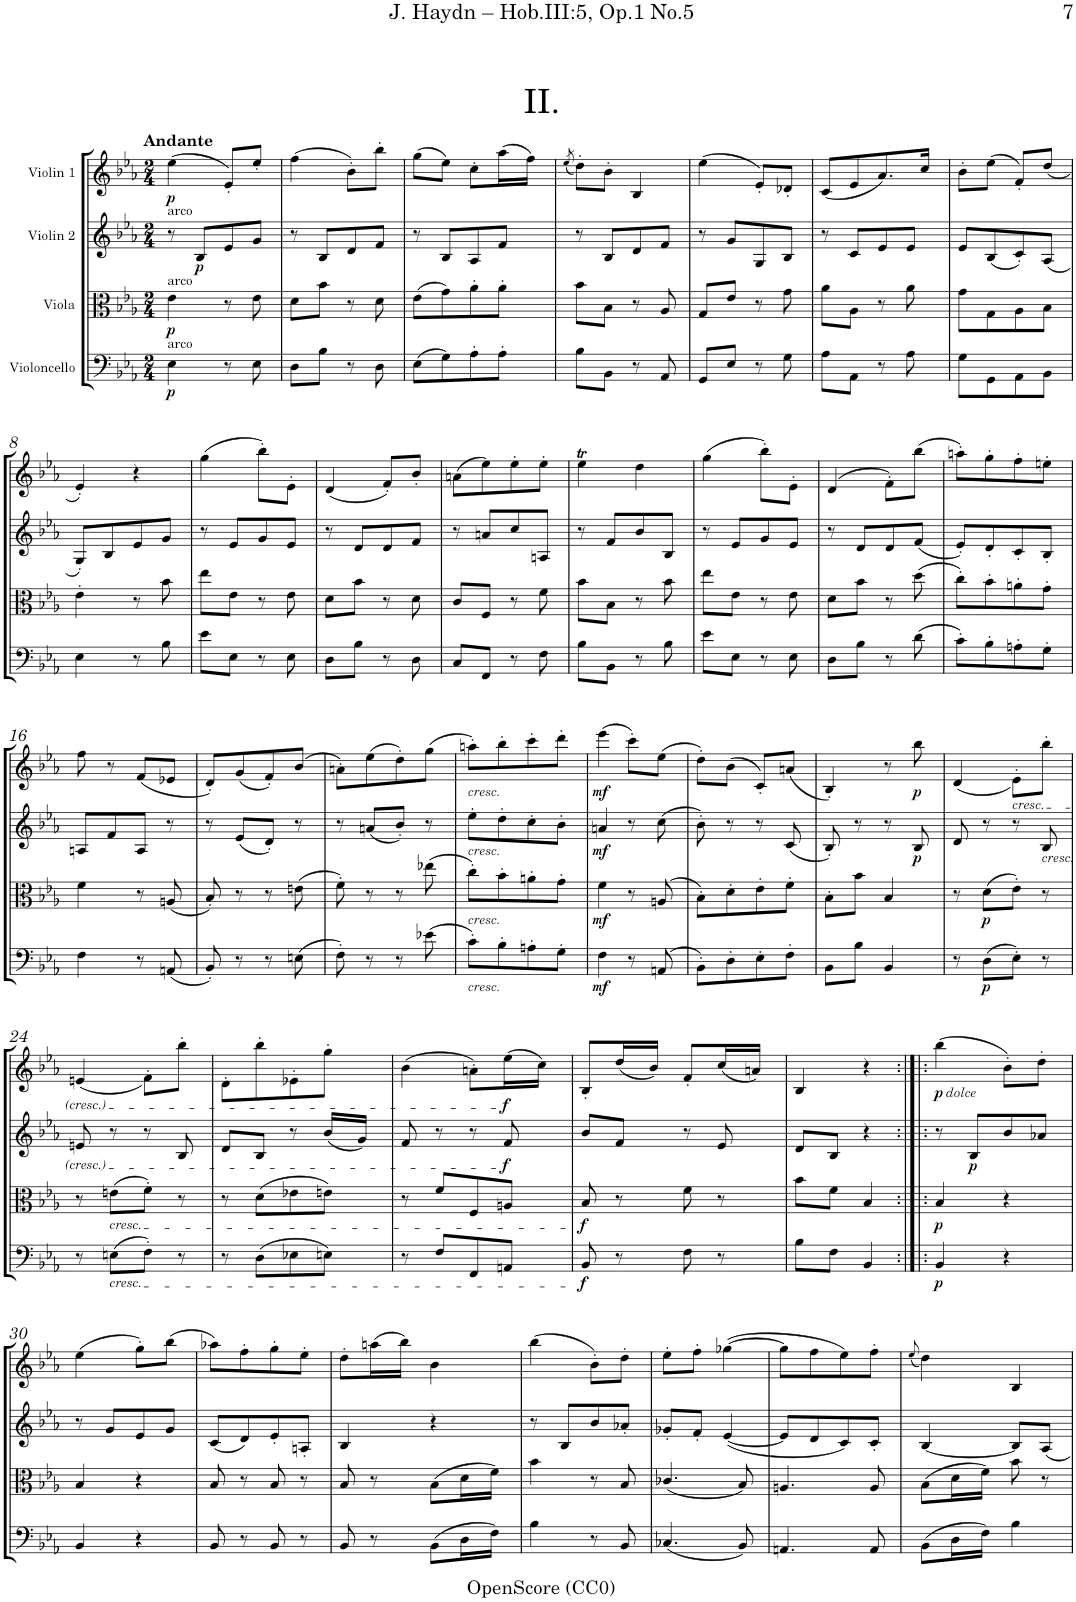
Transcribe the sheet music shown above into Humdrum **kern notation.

**kern	**dynam	**kern	**dynam	**kern	**dynam	**kern	**dynam
*part4	*part4	*part3	*part3	*part2	*part2	*part1	*part1
*staff4	*staff4	*staff3	*staff3	*staff2	*staff2	*staff1	*staff1
*I"Violoncello	*	*I"Viola	*	*I"Violin 2	*	*I"Violin 1	*
*I'Vc	*	*I'Vla	*	*I'Vln	*	*I'Vln	*
!!LO:PB:g=z
*clefF4	*	*clefC3	*	*clefG2	*	*clefG2	*
*k[b-e-a-]	*	*k[b-e-a-]	*	*k[b-e-a-]	*	*k[b-e-a-]	*
*M2/4	*	*M2/4	*	*M2/4	*	*M2/4	*
=1	=1	=1	=1	=1	=1	=1	=1
!	!	!	!	!	!	!LO:TX:a:t=II.	!
!	!	!	!	!	!	!LO:TX:a:B:t=Andante	!
!	!	!	!	!LO:TX:a:t=arco	!	!	!
!	!	!LO:TX:a:t=arco	!	!	!	!	!
!LO:TX:a:t=arco	!	!	!	!	!	!	!
!	!LO:DY:b	!	!LO:DY:b	!	!	!	!LO:DY:b
4E-\	p	4e-\	p	8r	.	(4ee-\	p
!	!	!	!	!	!LO:DY:b	!	!
.	.	.	.	8B-/L	p	.	.
8r	.	8r	.	8e-/	.	8e-'/L)	.
8E-\	.	8e-\	.	8g/J	.	8ee-'/J	.
=2	=2	=2	=2	=2	=2	=2	=2
8D\L	.	8d\L	.	8r	.	(4ff\	.
8B-\J	.	8b-\J	.	8B-/L	.	.	.
8r	.	8r	.	8d/	.	8b-'\L)	.
8D\	.	8d\	.	8f/J	.	8bb-'\J	.
=3	=3	=3	=3	=3	=3	=3	=3
(8E-\L	.	(8e-\L	.	8r	.	(8gg\L	.
8G\)	.	8g\)	.	8B-/L	.	8ee-\J)	.
8A-'\	.	8a-'\	.	8A-/	.	8cc'\L	.
8A-'\J	.	8a-'\J	.	8f/J	.	(16aa-\L	.
.	.	.	.	.	.	16ff\JJ)	.
=4	=4	=4	=4	=4	=4	=4	=4
.	.	.	.	.	.	(8qee-/	.
8B-\L	.	8b-\L	.	8r	.	8dd'\L)	.
8BB-\J	.	8B-\J	.	8B-/L	.	8b-'\J	.
8r	.	8r	.	8d/	.	4B-/	.
8AA-/	.	8A-/	.	8f/J	.	.	.
=5	=5	=5	=5	=5	=5	=5	=5
8GG/L	.	8G/L	.	8r	.	(4ee-\	.
8E-/J	.	8e-/J	.	8g/L	.	.	.
8r	.	8r	.	8G/	.	8e-'/L)	.
8G\	.	8g\	.	8B-/J	.	8d-X'/J	.
=6	=6	=6	=6	=6	=6	=6	=6
8A-\L	.	8a-\L	.	8r	.	(8c/L	.
8AA-\J	.	8A-\J	.	8c/L	.	8e-/	.
8r	.	8r	.	8e-/	.	8.a-/)	.
8A-\	.	8a-\	.	8e-/J	.	.	.
.	.	.	.	.	.	16cc/Jk	.
=7	=7	=7	=7	=7	=7	=7	=7
8G\L	.	8g\L	.	8e-/L	.	8b-'\L	.
8GG\	.	8G\	.	(8B-/	.	(8ee-\J	.
8AA-\	.	8A-\	.	8c'/)	.	8f'/L)	.
8BB-\J	.	8B-\J	.	(8A-/J	.	(8dd/J	.
!!LO:LB:g=z
=8	=8	=8	=8	=8	=8	=8	=8
4E-\	.	4e-'\	.	8G'/L)	.	4e-'/)	.
.	.	.	.	8B-/	.	.	.
8r	.	8r	.	8e-/	.	4r	.
8B-\	.	8b-\	.	8g/J	.	.	.
=9	=9	=9	=9	=9	=9	=9	=9
8e-\L	.	8ee-\L	.	8r	.	(4gg\	.
8E-\J	.	8e-\J	.	8e-/L	.	.	.
8r	.	8r	.	8g/	.	8bb-'\L)	.
8E-\	.	8e-\	.	8e-/J	.	8e-'\J	.
=10	=10	=10	=10	=10	=10	=10	=10
8D\L	.	8d\L	.	8r	.	(4d/	.
8B-\J	.	8b-\J	.	8d/L	.	.	.
8r	.	8r	.	8d/	.	8f'/L)	.
8D\	.	8d\	.	8f/J	.	8b-'/J	.
=11	=11	=11	=11	=11	=11	=11	=11
8C/L	.	8c/L	.	8r	.	(8an\L	.
8FF/J	.	8F/J	.	8an/L	.	8ee-\)	.
8r	.	8r	.	8cc/	.	8ee-'\	.
8F\	.	8f\	.	8An/J	.	8ee-'\J	.
=12	=12	=12	=12	=12	=12	=12	=12
8B-\L	.	8b-\L	.	8r	.	4ee-T\	.
8BB-\J	.	8B-\J	.	8f/L	.	.	.
8r	.	8r	.	8b-/	.	4dd\	.
8B-\	.	8b-\	.	8B-/J	.	.	.
=13	=13	=13	=13	=13	=13	=13	=13
8e-\L	.	8ee-\L	.	8r	.	(4gg\	.
8E-\J	.	8e-\J	.	8e-/L	.	.	.
8r	.	8r	.	8g/	.	8bb-'\L)	.
8E-\	.	8e-\	.	8e-/J	.	8e-'\J	.
=14	=14	=14	=14	=14	=14	=14	=14
8D\L	.	8d\L	.	8r	.	(4d/	.
8B-\J	.	8b-\J	.	8d/L	.	.	.
8r	.	8r	.	8d/	.	8f'\L)	.
(8d\	.	(8dd\	.	(8f/J	.	(8bb-\J	.
=15	=15	=15	=15	=15	=15	=15	=15
8c'\L)	.	8cc'\L)	.	8e-'/L)	.	8aan'\L)	.
8B-'\	.	8b-'\	.	8d'/	.	8gg'\	.
8An'\	.	8an'\	.	8c'/	.	8ff'\	.
8G'\J	.	8g'\J	.	8B-'/J	.	8een'\J	.
!!LO:LB:g=z
=16	=16	=16	=16	=16	=16	=16	=16
4F\	.	4f\	.	8An/L	.	8ff\	.
.	.	.	.	8f/	.	8r	.
8r	.	8r	.	8A/J	.	(8f/L	.
(8AAn/	.	(8An/	.	8r	.	8e-X/J	.
=17	=17	=17	=17	=17	=17	=17	=17
8BB-'/)	.	8B-'/)	.	8r	.	8d'/L)	.
8r	.	8r	.	(8e-/L	.	(8g/	.
8r	.	8r	.	8d'/J)	.	8f'/)	.
(8En\	.	(8en\	.	8r	.	(8b-/J	.
=18	=18	=18	=18	=18	=18	=18	=18
8F'\)	.	8f'\)	.	8r	.	8an'\L)	.
8r	.	8r	.	(8an/L	.	(8ee-\	.
8r	.	8r	.	8b-'/J)	.	8dd'\)	.
(8e-X\	.	(8ee-X\	.	8r	.	(8gg\J	.
=19	=19	=19	=19	=19	=19	=19	=19
!	!	!	!	!	!	!LO:TX:b:i:t=cresc.	!
!	!	!	!	!LO:TX:b:i:t=cresc.	!	!	!
!	!	!LO:TX:b:i:t=cresc.	!	!	!	!	!
!LO:TX:b:i:t=cresc.	!	!	!	!	!	!	!
8c'\L)	.	8cc'\L)	.	8ee-'\L	.	8aan'\L)	.
8B-'\	.	8b-'\	.	8dd'\	.	8bb-'\	.
8An'\	.	8an'\	.	8cc'\	.	8ccc'\	.
8G'\J	.	8g'\J	.	8b-'\J	.	8ddd'\J	.
=20	=20	=20	=20	=20	=20	=20	=20
!	!LO:DY:b	!	!LO:DY:b	!	!LO:DY:b	!	!LO:DY:b
4F\	mf	4f\	mf	4an/	mf	(4eee-\	mf
8r	.	8r	.	8r	.	8ccc'\L)	.
(8AAn/	.	(8An/	.	(8cc\	.	(8ee-\J	.
=21	=21	=21	=21	=21	=21	=21	=21
8BB-'\L)	.	8B-'\L)	.	8b-'\)	.	8dd'\L)	.
8D'\	.	8d'\	.	8r	.	(8b-\J	.
8E-'\	.	8e-'\	.	8r	.	8c'/L)	.
8F'\J	.	8f'\J	.	(8c/	.	(8an/J	.
=22	=22	=22	=22	=22	=22	=22	=22
8BB-\L	.	8B-'\L	.	8B-'/)	.	4B-'/)	.
8B-\J	.	8b-\J	.	8r	.	.	.
4BB-/	.	4B-/	.	8r	.	8r	.
!	!	!	!	!	!LO:DY:b	!	!LO:DY:b
.	.	.	.	8B-/	p	8bb-\	p
=23	=23	=23	=23	=23	=23	=23	=23
8r	.	8r	.	8d/	.	(<4d/	.
!	!LO:DY:b	!	!LO:DY:b	!	!	!	!
(8D\L	p	(8d\L	p	8r	.	.	.
!	!	!	!	!	!	!LO:TX:b:i:t=cresc.	!
8E-'\J)	.	8e-'\J)	.	8r	.	8e-'\L)	.
!	!	!	!	!LO:TX:b:i:t=cresc.	!	!	!
8r	.	8r	.	8B-/	.	8bb-'\J	.
!!LO:LB:g=z
=24	=24	=24	=24	=24	=24	=24	=24
8r	.	8r	.	8en/	.	(<4en/	.
!	!	!LO:TX:b:i:t=cresc.	!	!	!	!	!
!LO:TX:b:i:t=cresc.	!	!	!	!	!	!	!
(8En\L	.	(8en\L	.	8r	.	.	.
8F'\J)	.	8f'\J)	.	8r	.	8f'\L)	.
8r	.	8r	.	8B-/	.	8bb-'\J	.
=25	=25	=25	=25	=25	=25	=25	=25
8r	.	8r	.	8d/L	.	8d'\L	.
(8D\L	.	(8d\L	.	8B-/J	.	8bb-'\	.
8E-X\	.	8e-X\	.	8r	.	8e-X'\	.
8En\J)	.	8en\J)	.	(16b-/LL	.	8gg'\J	.
.	.	.	.	16g/JJ)	.	.	.
=26	=26	=26	=26	=26	=26	=26	=26
8r	.	8r	.	8f/	.	(4b-\	.
8F/L	.	8f/L	.	8r	.	.	.
8FF/	.	8F/	.	8r	.	8an'\L)	.
!	!	!	!	!	!LO:DY:b	!	!LO:DY:b
8AAn/J	.	8An/J	.	8f/	f	(16ee-\L	f
.	.	.	.	.	.	16cc\JJ)	.
=27	=27	=27	=27	=27	=27	=27	=27
!	!LO:DY:b	!	!LO:DY:b	!	!	!	!
8BB-/	f	8B-/	f	8b-/L	.	8B-'/L	.
8r	.	8r	.	8f/J	.	(16dd/L	.
.	.	.	.	.	.	16b-/JJ)	.
8F\	.	8f\	.	8r	.	8f'/L	.
8r	.	8r	.	8e-/	.	(16cc/L	.
.	.	.	.	.	.	16an/JJ)	.
=28	=28	=28	=28	=28	=28	=28	=28
8B-\L	.	8b-\L	.	8d/L	.	4B-/	.
8F\J	.	8f\J	.	8B-/J	.	.	.
4BB-/	.	4B-/	.	4r	.	4r	.
=29:|!|:	=29:|!|:	=29:|!|:	=29:|!|:	=29:|!|:	=29:|!|:	=29:|!|:	=29:|!|:
!	!	!	!	!	!	!LO:TX:b:i:t=dolce	!
!	!LO:DY:b	!	!LO:DY:b	!	!	!	!LO:DY:b
4BB-/	p	4B-/	p	8r	.	(4bb-\	p
!	!	!	!	!	!LO:DY:b	!	!
.	.	.	.	8B-/L	p	.	.
4r	.	4r	.	8b-/	.	8b-'\L)	.
.	.	.	.	8a-X/J	.	8dd'\J	.
!!LO:LB:g=z
=30	=30	=30	=30	=30	=30	=30	=30
4BB-/	.	4B-/	.	8r	.	(4ee-\	.
.	.	.	.	8g/L	.	.	.
4r	.	4r	.	8e-/	.	8gg'\L)	.
.	.	.	.	8g/J	.	(8bb-\J	.
=31	=31	=31	=31	=31	=31	=31	=31
8BB-/	.	8B-/	.	(8c/L	.	8aa-X\L)	.
8r	.	8r	.	8d/)	.	8ff'\	.
8BB-/	.	8B-/	.	8e-'/	.	8gg'\	.
8r	.	8r	.	8An'/J	.	8ee-'\J	.
=32	=32	=32	=32	=32	=32	=32	=32
8BB-/	.	8B-/	.	4B-/	.	8dd'\L	.
8r	.	8r	.	.	.	(16aan\L	.
.	.	.	.	.	.	16bb-\JJ)	.
(8BB-\L	.	(8B-\L	.	4r	.	4b-\	.
16D\L	.	16d\L	.	.	.	.	.
16F\JJ)	.	16f\JJ)	.	.	.	.	.
=33	=33	=33	=33	=33	=33	=33	=33
4B-\	.	4b-\	.	8r	.	(4bb-\	.
.	.	.	.	8B-/L	.	.	.
8r	.	8r	.	8b-/	.	8b-'\L)	.
8BB-/	.	8B-/	.	8a-X'/J	.	8dd'\J	.
=34	=34	=34	=34	=34	=34	=34	=34
(4.C-X/	.	(4.c-X/	.	8g-X'/L	.	8ee-'\L	.
.	.	.	.	8f'/J	.	8ff'\J	.
.	.	.	.	([4e-/	.	([4gg-X\	.
8BB-/)	.	8B-/)	.	.	.	.	.
=35	=35	=35	=35	=35	=35	=35	=35
4.AAn/	.	4.An/	.	8e-/L]	.	8gg-\L]	.
.	.	.	.	8d/	.	8ff\	.
.	.	.	.	8c/)	.	8ee-\)	.
8AA/	.	8A/	.	8c'/J	.	8ff'\J	.
=36	=36	=36	=36	=36	=36	=36	=36
.	.	.	.	.	.	(8qee-/	.
(8BB-\L	.	(8B-\L	.	[4B-/	.	4dd\)	.
16D\L	.	16d\L	.	.	.	.	.
16F\JJ)	.	16f\JJ)	.	.	.	.	.
4B-\	.	8b-\	.	8B-/L]	.	4B-/	.
.	.	8r	.	8A-/J	.	.	.
=	=	=	=	=	=	=	=
*-	*-	*-	*-	*-	*-	*-	*-
